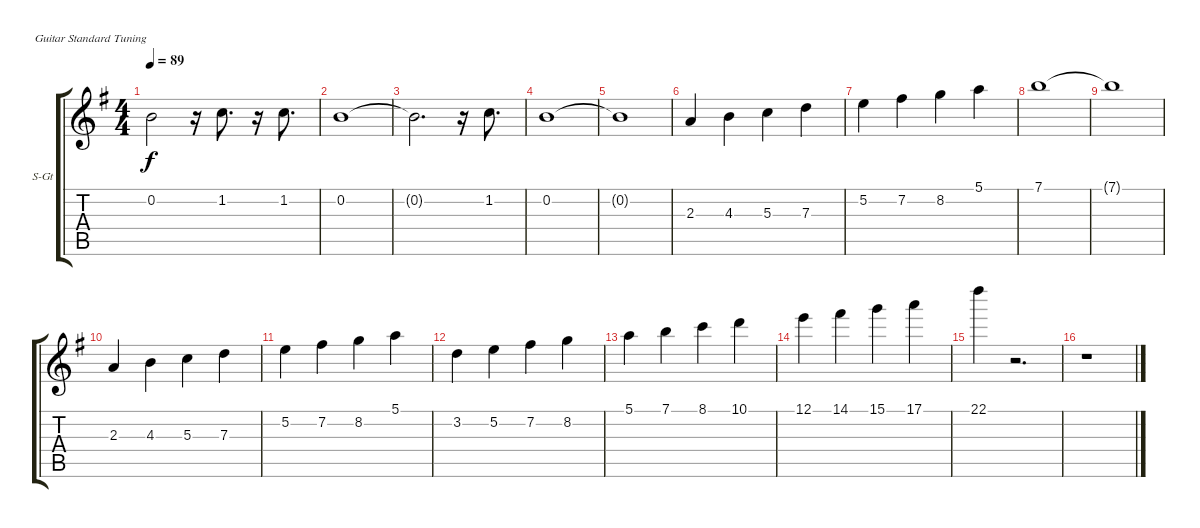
\bracketExtendMode groupsimilarinstruments
\firstSystemTrackNameOrientation horizontal
\otherSystemsTrackNameOrientation horizontal
\track ("Synth" "S-Gt") {instrument stringensemble2}
\staff {score tabs}
\tuning (E4 B3 G3 D3 A2 E2)
\displaytranspose 12
\ts (4 4)
\tempo 89
\clef g2
\scale
0.446945
\ks eminor
0.2{t}.2{dy f} r.16 1.2.8{d} r.16 1.2.8{d} |
\scale
0.199357 0.2.1 |
\scale
0.353698 0.2{t}.2{d} r.16 1.2.8{d} |
\scale
0.254098 0.2.1 |
\scale
0.254098 0.2{t}.1 |
\scale
0.491803 2.3.4 4.3.4 5.3.4 7.3.4 |
\scale
0.491803 5.2.4 7.2.4 8.2.4 5.1.4 |
\scale
0.254098 7.1.1 |
\scale
0.254098 7.1{t}.1 |
\scale
0.333333 2.3.4 4.3.4 5.3.4 7.3.4 |
\scale
0.333333 5.2.4 7.2.4 8.2.4 5.1.4 |
\scale
0.333333 3.2.4 5.2.4 7.2.4 8.2.4 |
\scale
0.364742 5.1.4 7.1.4 8.1.4 10.1.4 |
\scale
0.364742 12.1.4 14.1.4 15.1.4 17.1.4 |
\scale
0.270517 22.1.4 r.2{d} |
\scale
0.333333 r.1
